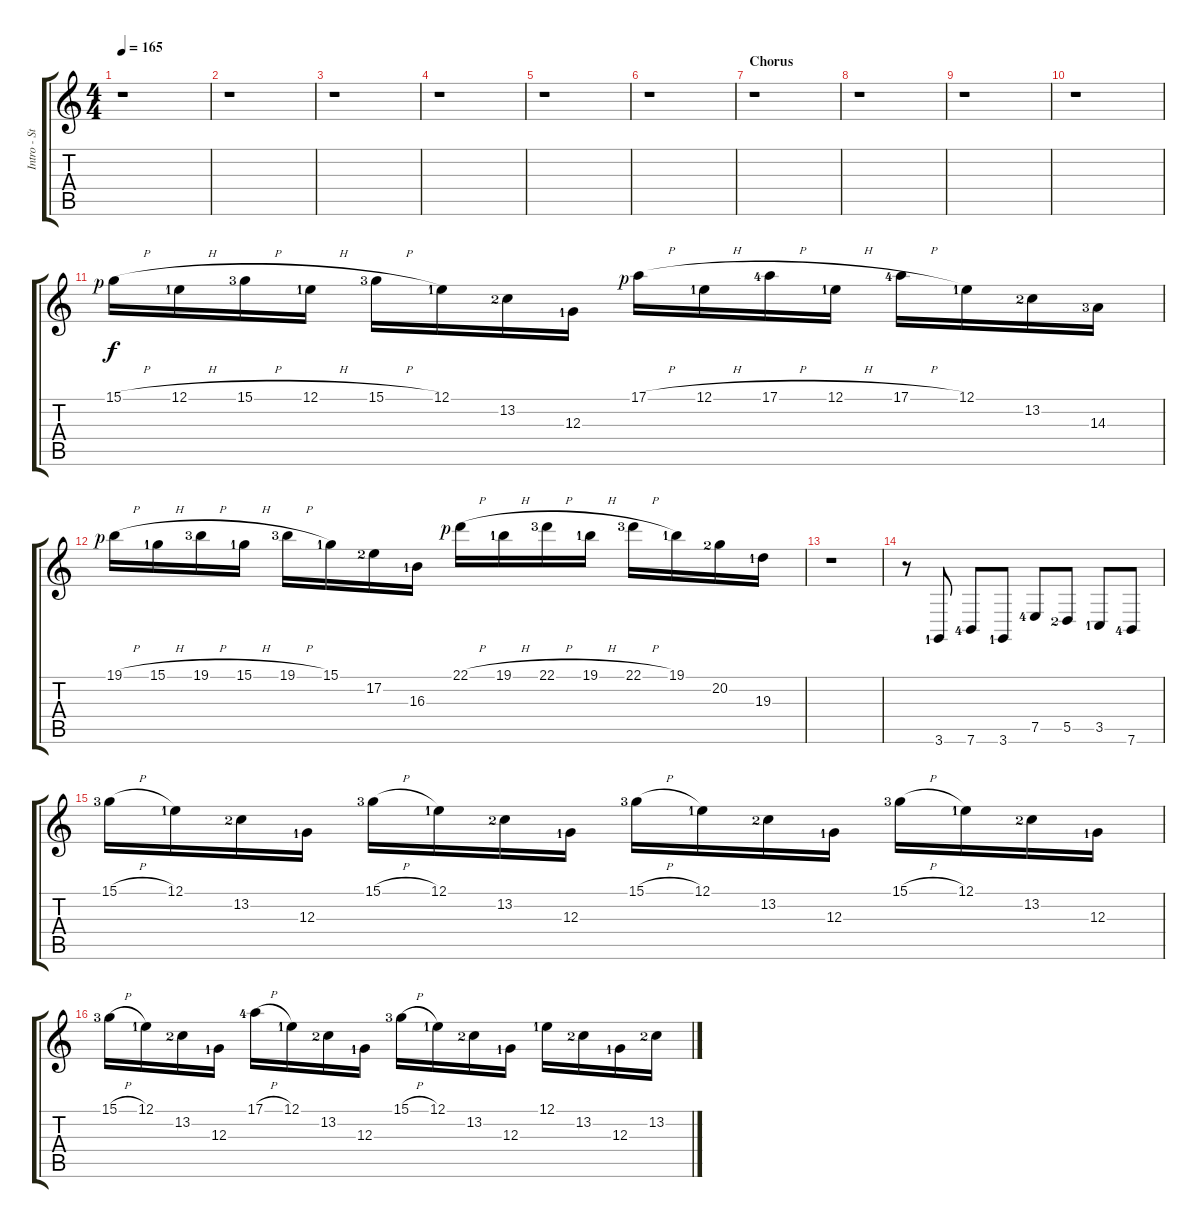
\track ("Intro - Strings" "Intro - St") {instrument brasssection}
\staff {score tabs}
\tuning (E4 B3 G3 D3 A2 E2) {hide}
\ts (4 4)
\tempo 165
\clef g2
\ks c
r.1{dy f} |
r.1 |
r.1 |
r.1 |
r.1 |
r.1 |
\section ("" "Chorus")
r.1 |
r.1 |
r.1 |
r.1 |
15.1{h rf 1}.16{volume 10 instrument overdrivenguitar} 12.1{h lf 2}.16 15.1{h lf 4}.16 12.1{h lf 2}.16 15.1{h lf 4}.16 12.1{lf 2}.16 13.2{lf 3}.16 12.3{lf 2}.16 17.1{h rf 1}.16 12.1{h lf 2}.16 17.1{h lf 5}.16 12.1{h lf 2}.16 17.1{h lf 5}.16 12.1{lf 2}.16 13.2{lf 3}.16 14.3{lf 4}.16 |
19.1{h rf 1}.16 15.1{h lf 2}.16 19.1{h lf 4}.16 15.1{h lf 2}.16 19.1{h lf 4}.16 15.1{lf 2}.16 17.2{lf 3}.16 16.3{lf 2}.16 22.1{h rf 1}.16 19.1{h lf 2}.16 22.1{h lf 4}.16 19.1{h lf 2}.16 22.1{h lf 4}.16 19.1{lf 2}.16 20.2{lf 3}.16 19.3{lf 2}.16 |
r.1 |
r.8{volume 10 instrument distortionguitar} 3.6{lf 2}.8 7.6{lf 5}.8 3.6{lf 2}.8 7.5{lf 5}.8 5.5{lf 3}.8 3.5{lf 2}.8 7.6{lf 5}.8 |
15.1{h lf 4}.16{volume 11 instrument overdrivenguitar} 12.1{lf 2}.16 13.2{lf 3}.16 12.3{lf 2}.16 15.1{h lf 4}.16 12.1{lf 2}.16 13.2{lf 3}.16 12.3{lf 2}.16 15.1{h lf 4}.16 12.1{lf 2}.16 13.2{lf 3}.16 12.3{lf 2}.16 15.1{h lf 4}.16 12.1{lf 2}.16 13.2{lf 3}.16 12.3{lf 2}.16 |
15.1{h lf 4}.16{volume 11 instrument overdrivenguitar} 12.1{lf 2}.16 13.2{lf 3}.16 12.3{lf 2}.16 17.1{h lf 5}.16 12.1{lf 2}.16 13.2{lf 3}.16 12.3{lf 2}.16 15.1{h lf 4}.16 12.1{lf 2}.16 13.2{lf 3}.16 12.3{lf 2}.16 12.1{lf 2}.16 13.2{lf 3}.16 12.3{lf 2}.16 13.2{lf 3}.16
